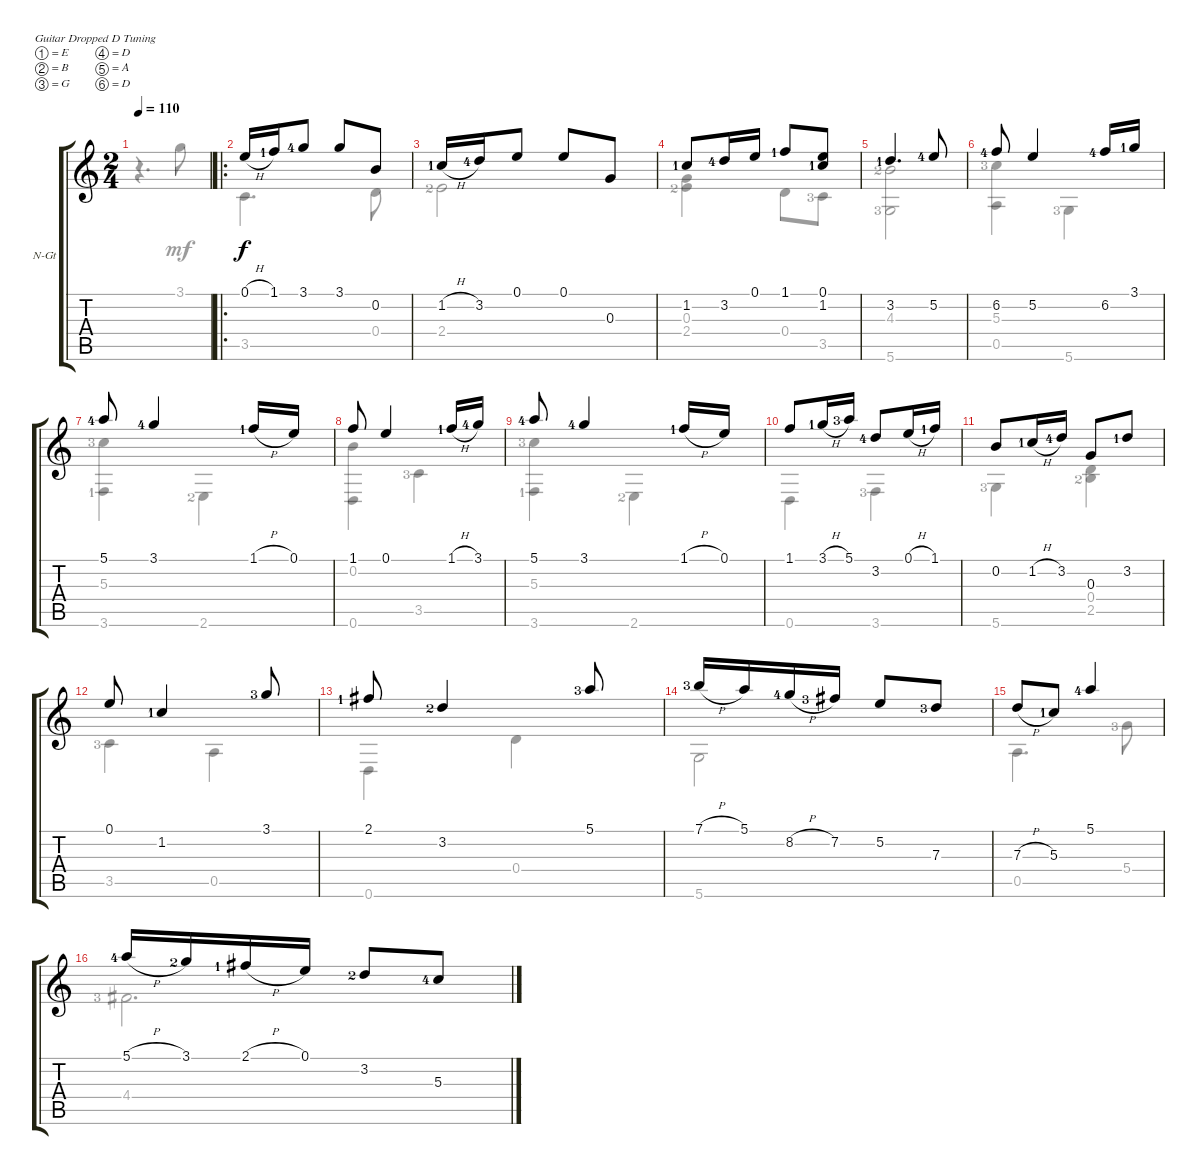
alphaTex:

\defaultSystemsLayout 4
\bracketExtendMode groupsimilarinstruments
\firstSystemTrackNameOrientation horizontal
\otherSystemsTrackNameOrientation horizontal
\track ("Nylon Guitar" "N-Gt") {instrument acousticguitarnylon}
\staff {score tabs}
\tuning (E4 B3 G3 D3 A2 D2)
\voice
\ts (2 4)
\tempo 110
\clef g2
\ks c
|
\ro
0.1{h}.16 1.1{lf 2}.16 3.1{lf 5}.8 3.1.8 0.2.8 |
1.2{h lf 2}.16 3.2{lf 5}.16 0.1.8 0.1.8 0.3.8 |
1.2{lf 2}.8 3.2{lf 5}.16 0.1.16 1.1{lf 2}.8 (0.1 1.2{lf 2}).8 |
3.2{lf 2}.4{d} 5.2{lf 5}.8 |
6.2{lf 5}.8 5.2.4 6.2{lf 5}.16 3.1{lf 2}.16 |
5.1{lf 5}.8 3.1{lf 5}.4 1.1{h lf 2}.16 0.1.16 |
1.1.8 0.1.4 1.1{h lf 2}.16 3.1{lf 5}.16 |
5.1{lf 5}.8 3.1{lf 5}.4 1.1{h lf 2}.16 0.1.16 |
1.1.8 3.1{h lf 2}.16 5.1{lf 4}.16 3.2{lf 5}.8 0.1{h}.16 1.1{lf 2}.16 |
0.2.8 1.2{h lf 2}.16 3.2{lf 5}.16 0.3.8 3.2{lf 2}.8 |
0.1.8 1.2{lf 2}.4 3.1{lf 4}.8 |
2.1{lf 2}.8 3.2{lf 3}.4 5.1{lf 4}.8 |
7.1{h lf 4}.16 5.1.16 8.2{h lf 5}.16 7.2{lf 4}.16 5.2.8 7.3{lf 4}.8 |
7.3{h}.8 5.3{lf 2}.8 5.1{lf 5}.4 |
5.1{h lf 5}.16 3.1{lf 3}.16 2.1{h lf 2}.16 0.1.16 3.2{lf 3}.8 5.3{lf 5}.8
\voice
\clef g2
\ottava regular
\simile none
\ks c
r.4{d dy mf} 3.1.8 |
3.5.4{d} 0.4.8 |
2.4{lf 3}.2 |
(0.3 2.4{lf 3}).4 0.4.8 3.5{lf 4}.8 |
(5.6{lf 4} 4.3{lf 3}).2 |
(5.3{lf 4} 0.5).4 5.6{lf 4}.4 |
(5.3{lf 4} 3.6{lf 2}).4 2.6{lf 3}.4 |
(0.6 0.2).4 3.5{lf 4}.4 |
(3.6{lf 2} 5.3{lf 4}).4 2.6{lf 3}.4 |
0.6.4 3.6{lf 4}.4 |
5.6{lf 4}.4 (2.5{lf 3} 0.4).4 |
3.5{lf 4}.4 0.5.4 |
0.6.4 0.4.4 |
5.6.2 |
0.5.4{d} 5.4{lf 4}.8 |
4.4{lf 4}.2{d}
